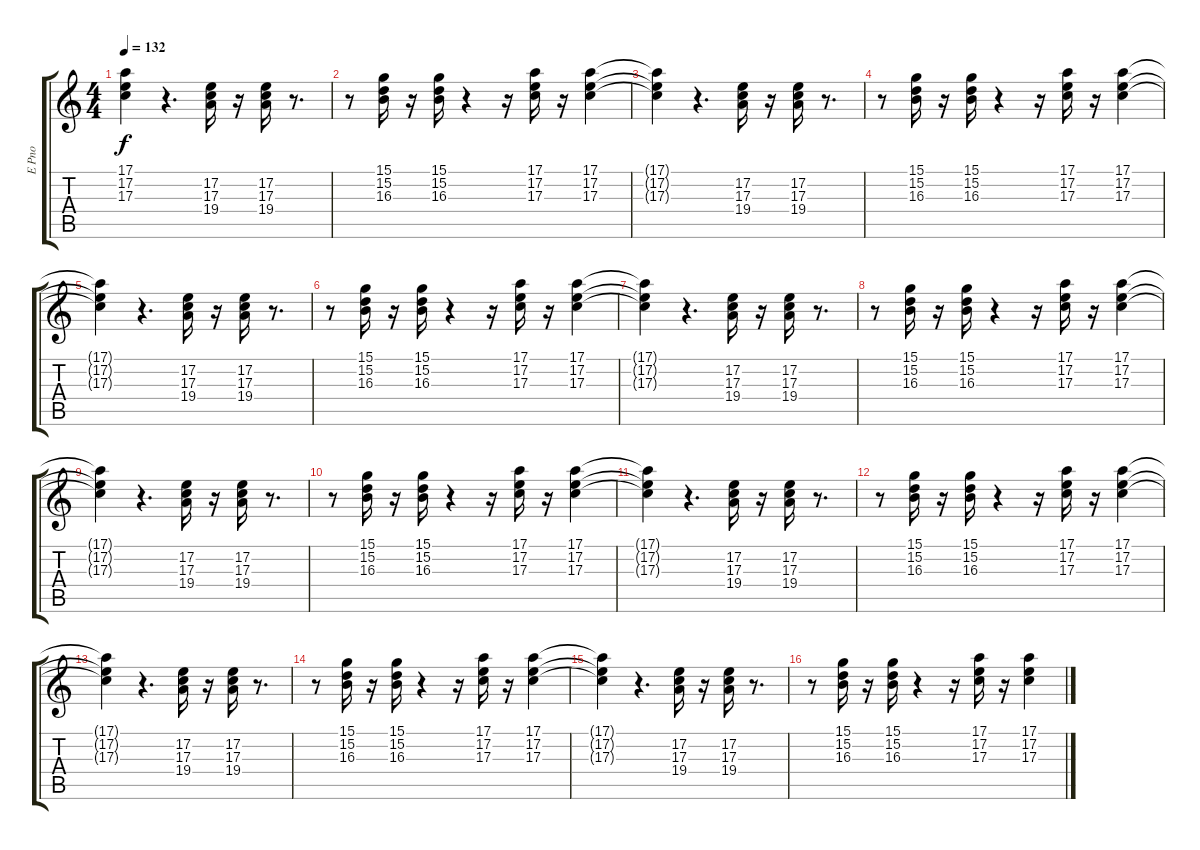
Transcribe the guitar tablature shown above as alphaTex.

\track ("E Pno" "E Pno") {instrument honkytonkpiano}
\staff {score tabs}
\tuning (E4 B3 G3 D3 A2 E2) {hide}
\ts (4 4)
\tempo 132
\clef g2
\ks c
(17.1{t} 17.2{t} 17.3{t}).4{dy f} r.4{d} (17.2 17.3 19.4).16 r.16 (17.2 17.3 19.4).16 r.8{d} |
r.8 (15.1 15.2 16.3).16 r.16 (15.1 15.2 16.3).16 r.4 r.16 (17.1 17.2 17.3).16 r.16 (17.1 17.2 17.3).4 |
(17.1{t} 17.2{t} 17.3{t}).4 r.4{d} (17.2 17.3 19.4).16 r.16 (17.2 17.3 19.4).16 r.8{d} |
r.8 (15.1 15.2 16.3).16 r.16 (15.1 15.2 16.3).16 r.4 r.16 (17.1 17.2 17.3).16 r.16 (17.1 17.2 17.3).4 |
(17.1{t} 17.2{t} 17.3{t}).4 r.4{d} (17.2 17.3 19.4).16 r.16 (17.2 17.3 19.4).16 r.8{d} |
r.8 (15.1 15.2 16.3).16 r.16 (15.1 15.2 16.3).16 r.4 r.16 (17.1 17.2 17.3).16 r.16 (17.1 17.2 17.3).4 |
(17.1{t} 17.2{t} 17.3{t}).4 r.4{d} (17.2 17.3 19.4).16 r.16 (17.2 17.3 19.4).16 r.8{d} |
r.8 (15.1 15.2 16.3).16 r.16 (15.1 15.2 16.3).16 r.4 r.16 (17.1 17.2 17.3).16 r.16 (17.1 17.2 17.3).4 |
(17.1{t} 17.2{t} 17.3{t}).4 r.4{d} (17.2 17.3 19.4).16 r.16 (17.2 17.3 19.4).16 r.8{d} |
r.8 (15.1 15.2 16.3).16 r.16 (15.1 15.2 16.3).16 r.4 r.16 (17.1 17.2 17.3).16 r.16 (17.1 17.2 17.3).4 |
(17.1{t} 17.2{t} 17.3{t}).4 r.4{d} (17.2 17.3 19.4).16 r.16 (17.2 17.3 19.4).16 r.8{d} |
r.8 (15.1 15.2 16.3).16 r.16 (15.1 15.2 16.3).16 r.4 r.16 (17.1 17.2 17.3).16 r.16 (17.1 17.2 17.3).4 |
(17.1{t} 17.2{t} 17.3{t}).4 r.4{d} (17.2 17.3 19.4).16 r.16 (17.2 17.3 19.4).16 r.8{d} |
r.8 (15.1 15.2 16.3).16 r.16 (15.1 15.2 16.3).16 r.4 r.16 (17.1 17.2 17.3).16 r.16 (17.1 17.2 17.3).4 |
(17.1{t} 17.2{t} 17.3{t}).4 r.4{d} (17.2 17.3 19.4).16 r.16 (17.2 17.3 19.4).16 r.8{d} |
r.8 (15.1 15.2 16.3).16 r.16 (15.1 15.2 16.3).16 r.4 r.16 (17.1 17.2 17.3).16 r.16 (17.1 17.2 17.3).4
